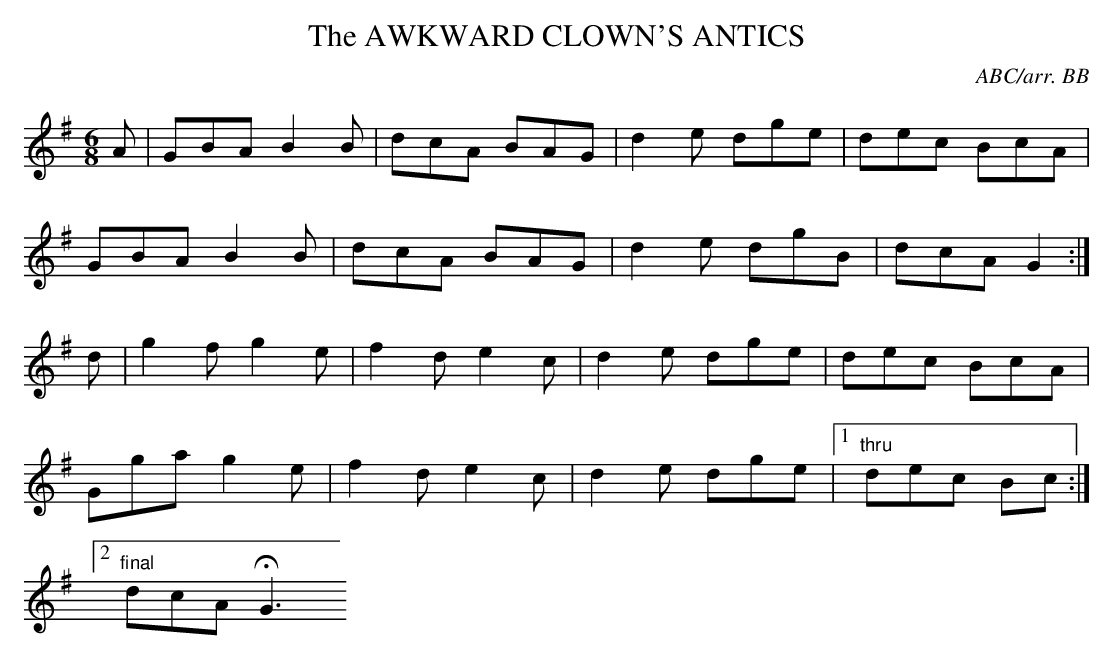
X:1
T:AWKWARD CLOWN'S ANTICS, The
C:ABC/arr. BB
L:1/8
M:6/8
K:G
A|GBA B2B|dcA BAG|d2e dge|dec BcA|
GBA B2B|dcA BAG|d2e dgB|dcA G2:|
d|g2f g2e|f2d e2c|d2e dge|dec BcA|
Gga g2e|f2d e2c|d2e dge|1 "thru"dec Bc :|
[2 "final" dcA HG3
